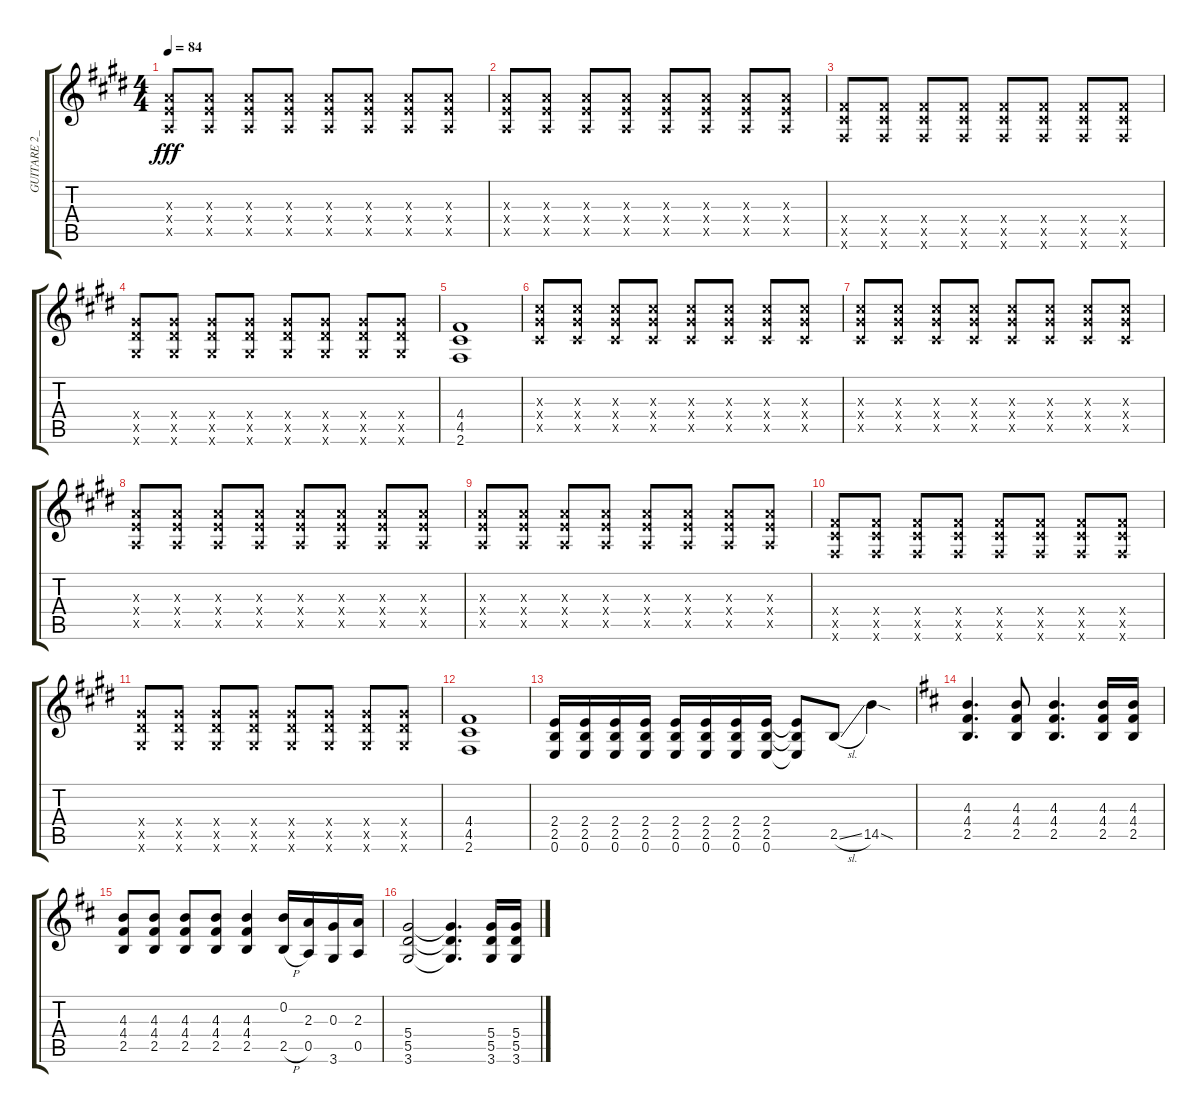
\track ("GUITARE 2_2" "GUITARE 2_") {instrument distortionguitar}
\staff {score tabs}
\tuning (E4 B3 G3 D3 A2 E2) {hide}
\ts (4 4)
\tempo 84
\clef g2
\ks e
(2.3{x} 2.4{x} 0.5{x}).8{dy fff} (2.3{x} 2.4{x} 0.5{x}).8 (2.3{x} 2.4{x} 0.5{x}).8 (2.3{x} 2.4{x} 0.5{x}).8 (2.3{x} 2.4{x} 0.5{x}).8 (2.3{x} 2.4{x} 0.5{x}).8 (2.3{x} 2.4{x} 0.5{x}).8 (2.3{x} 2.4{x} 0.5{x}).8 |
(2.3{x} 2.4{x} 0.5{x}).8 (2.3{x} 2.4{x} 0.5{x}).8 (2.3{x} 2.4{x} 0.5{x}).8 (2.3{x} 2.4{x} 0.5{x}).8 (2.3{x} 2.4{x} 0.5{x}).8 (2.3{x} 2.4{x} 0.5{x}).8 (2.3{x} 2.4{x} 0.5{x}).8 (2.3{x} 2.4{x} 0.5{x}).8 |
(4.4{x} 4.5{x} 2.6{x}).8 (4.4{x} 4.5{x} 2.6{x}).8 (4.4{x} 4.5{x} 2.6{x}).8 (4.4{x} 4.5{x} 2.6{x}).8 (4.4{x} 4.5{x} 2.6{x}).8 (4.4{x} 4.5{x} 2.6{x}).8 (4.4{x} 4.5{x} 2.6{x}).8 (4.4{x} 4.5{x} 2.6{x}).8 |
(6.4{x} 6.5{x} 4.6{x}).8 (6.4{x} 6.5{x} 4.6{x}).8 (6.4{x} 6.5{x} 4.6{x}).8 (6.4{x} 6.5{x} 4.6{x}).8 (6.4{x} 6.5{x} 4.6{x}).8 (6.4{x} 6.5{x} 4.6{x}).8 (6.4{x} 6.5{x} 4.6{x}).8 (6.4{x} 6.5{x} 4.6{x}).8 |
(4.4 4.5 2.6).1 |
(6.3{x} 6.4{x} 4.5{x}).8 (6.3{x} 6.4{x} 4.5{x}).8 (6.3{x} 6.4{x} 4.5{x}).8 (6.3{x} 6.4{x} 4.5{x}).8 (6.3{x} 6.4{x} 4.5{x}).8 (6.3{x} 6.4{x} 4.5{x}).8 (6.3{x} 6.4{x} 4.5{x}).8 (6.3{x} 6.4{x} 4.5{x}).8 |
(6.3{x} 6.4{x} 4.5{x}).8 (6.3{x} 6.4{x} 4.5{x}).8 (6.3{x} 6.4{x} 4.5{x}).8 (6.3{x} 6.4{x} 4.5{x}).8 (6.3{x} 6.4{x} 4.5{x}).8 (6.3{x} 6.4{x} 4.5{x}).8 (6.3{x} 6.4{x} 4.5{x}).8 (6.3{x} 6.4{x} 4.5{x}).8 |
(2.3{x} 2.4{x} 0.5{x}).8 (2.3{x} 2.4{x} 0.5{x}).8 (2.3{x} 2.4{x} 0.5{x}).8 (2.3{x} 2.4{x} 0.5{x}).8 (2.3{x} 2.4{x} 0.5{x}).8 (2.3{x} 2.4{x} 0.5{x}).8 (2.3{x} 2.4{x} 0.5{x}).8 (2.3{x} 2.4{x} 0.5{x}).8 |
(2.3{x} 2.4{x} 0.5{x}).8 (2.3{x} 2.4{x} 0.5{x}).8 (2.3{x} 2.4{x} 0.5{x}).8 (2.3{x} 2.4{x} 0.5{x}).8 (2.3{x} 2.4{x} 0.5{x}).8 (2.3{x} 2.4{x} 0.5{x}).8 (2.3{x} 2.4{x} 0.5{x}).8 (2.3{x} 2.4{x} 0.5{x}).8 |
(4.4{x} 4.5{x} 2.6{x}).8 (4.4{x} 4.5{x} 2.6{x}).8 (4.4{x} 4.5{x} 2.6{x}).8 (4.4{x} 4.5{x} 2.6{x}).8 (4.4{x} 4.5{x} 2.6{x}).8 (4.4{x} 4.5{x} 2.6{x}).8 (4.4{x} 4.5{x} 2.6{x}).8 (4.4{x} 4.5{x} 2.6{x}).8 |
(6.4{x} 6.5{x} 4.6{x}).8 (6.4{x} 6.5{x} 4.6{x}).8 (6.4{x} 6.5{x} 4.6{x}).8 (6.4{x} 6.5{x} 4.6{x}).8 (6.4{x} 6.5{x} 4.6{x}).8 (6.4{x} 6.5{x} 4.6{x}).8 (6.4{x} 6.5{x} 4.6{x}).8 (6.4{x} 6.5{x} 4.6{x}).8 |
(4.4 4.5 2.6).1 |
(2.4 2.5 0.6).16 (2.4 2.5 0.6).16 (2.4 2.5 0.6).16 (2.4 2.5 0.6).16 (2.4 2.5 0.6).16 (2.4 2.5 0.6).16 (2.4 2.5 0.6).16 (2.4 2.5 0.6).16 (2.4{t} 2.5{t} 0.6{t}).8 2.5{sl}.8 14.5{sod}.4 |
\ks d
(4.3 4.4 2.5).4{d} (4.3 4.4 2.5).8 (4.3 4.4 2.5).4{d} (4.3 4.4 2.5).16 (4.3 4.4 2.5).16 |
(4.3 4.4 2.5).8 (4.3 4.4 2.5).8 (4.3 4.4 2.5).8 (4.3 4.4 2.5).8 (4.3 4.4 2.5).4 (0.2 2.5{h}).16 (2.3 0.5).16 (0.3 3.6).16 (2.3 0.5).16 |
(5.4 5.5 3.6).2 (5.4{t} 5.5{t} 3.6{t}).4{d} (5.4 5.5 3.6).16 (5.4 5.5 3.6).16
